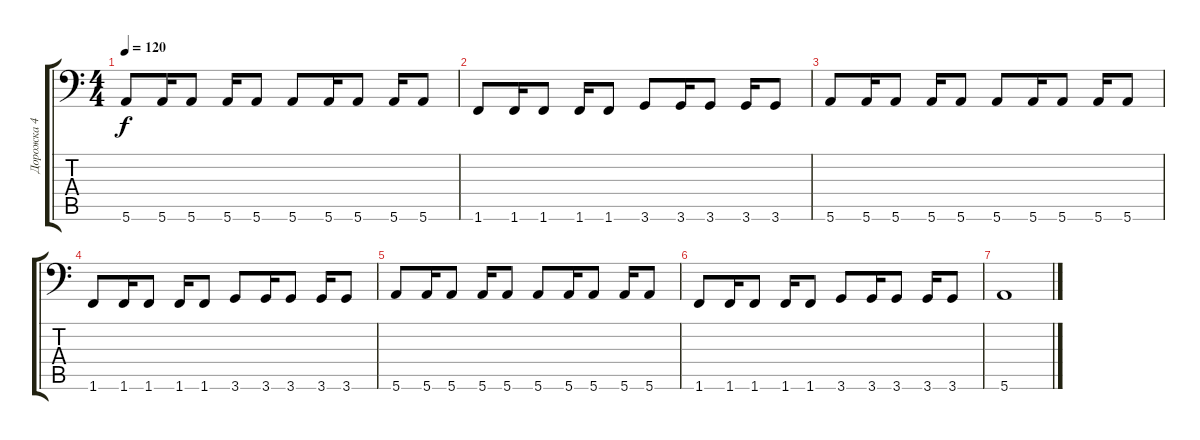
\track ("Дорожка 4" "Дорожка 4") {instrument electricbassfinger}
\staff {score tabs}
\tuning (E3 B2 G2 D2 A1 E1) {hide}
\ts (4 4)
\tempo 120
\clef f4
\ks c
5.6.8{dy f} 5.6.16 5.6.8 5.6.16 5.6.8 5.6.8 5.6.16 5.6.8 5.6.16 5.6.8 |
1.6.8 1.6.16 1.6.8 1.6.16 1.6.8 3.6.8 3.6.16 3.6.8 3.6.16 3.6.8 |
5.6.8 5.6.16 5.6.8 5.6.16 5.6.8 5.6.8 5.6.16 5.6.8 5.6.16 5.6.8 |
1.6.8 1.6.16 1.6.8 1.6.16 1.6.8 3.6.8 3.6.16 3.6.8 3.6.16 3.6.8 |
5.6.8 5.6.16 5.6.8 5.6.16 5.6.8 5.6.8 5.6.16 5.6.8 5.6.16 5.6.8 |
1.6.8 1.6.16 1.6.8 1.6.16 1.6.8 3.6.8 3.6.16 3.6.8 3.6.16 3.6.8 |
5.6.1
